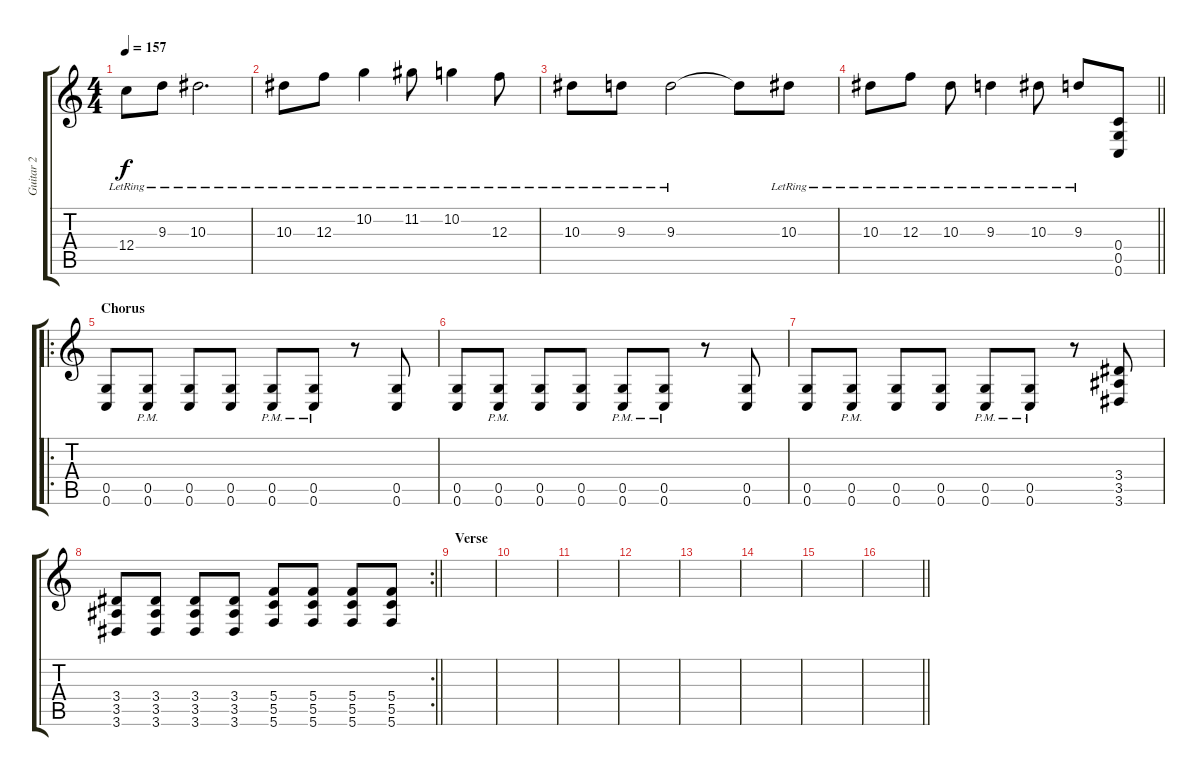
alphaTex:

\track ("Guitar 2" "Guitar 2") {instrument distortionguitar}
\staff {score tabs}
\tuning (D4 A3 F3 C3 G2 C2) {hide}
\ts (4 4)
\tempo 157
\clef g2
\ks c
12.4{lr}.8{dy f} 9.3{lr}.8 10.3{lr}.2{d} |
10.3{lr}.8 12.3{lr}.8 10.2{lr}.4 11.2{lr}.8 10.2{lr}.4 12.3{lr}.8 |
10.3{lr}.8 9.3{lr}.8 9.3{lr}.2 9.3{t}.8 10.3{lr}.8 |
\barLineRight lightlight
10.3{lr}.8 12.3{lr}.8 10.3{lr}.8 9.3{lr}.4 10.3{lr}.8 9.3{lr}.8 (0.4 0.5 0.6).8 |
\ro
\section ("" "Chorus")
(0.5 0.6).8 (0.5{pm} 0.6{pm}).8 (0.5 0.6).8 (0.5 0.6).8 (0.5{pm} 0.6{pm}).8 (0.5{pm} 0.6{pm}).8 r.8 (0.5 0.6).8 |
(0.5 0.6).8 (0.5{pm} 0.6{pm}).8 (0.5 0.6).8 (0.5 0.6).8 (0.5{pm} 0.6{pm}).8 (0.5{pm} 0.6{pm}).8 r.8 (0.5 0.6).8 |
(0.5 0.6).8 (0.5{pm} 0.6{pm}).8 (0.5 0.6).8 (0.5 0.6).8 (0.5{pm} 0.6{pm}).8 (0.5{pm} 0.6{pm}).8 r.8 (3.4 3.5 3.6).8 |
\rc 2
\barLineRight lightlight
(3.4 3.5 3.6).8 (3.4 3.5 3.6).8 (3.4 3.5 3.6).8 (3.4 3.5 3.6).8 (5.4 5.5 5.6).8 (5.4 5.5 5.6).8 (5.4 5.5 5.6).8 (5.4 5.5 5.6).8 |
\section ("" "Verse")
|
|
|
|
|
|
|
\barLineRight lightlight
